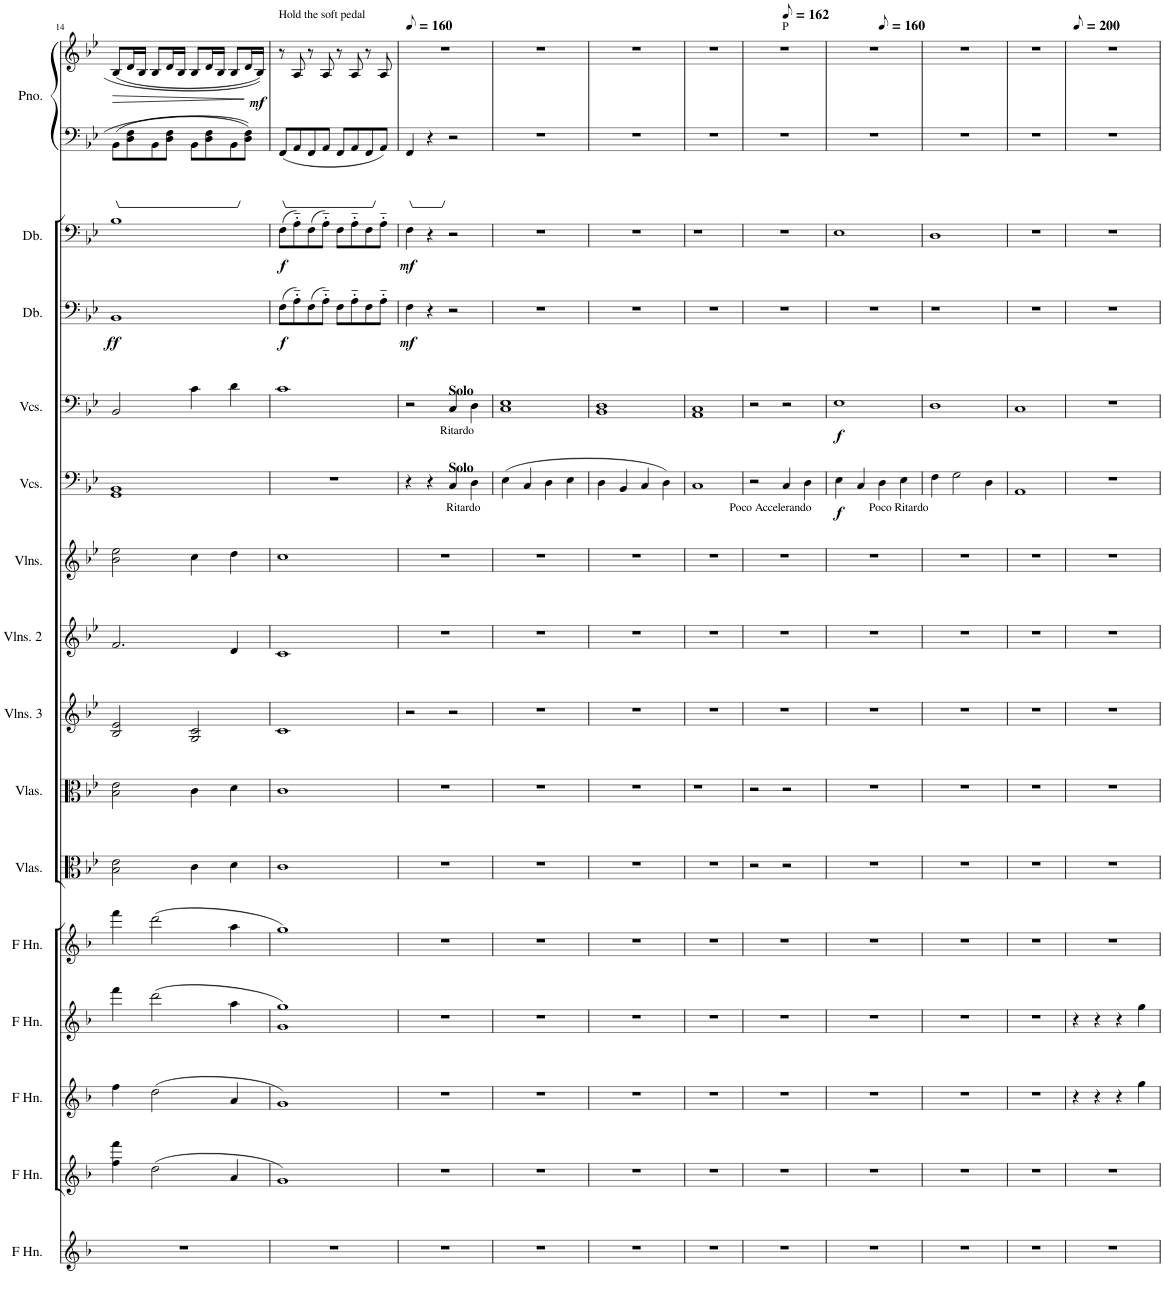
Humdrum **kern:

**kern	**kern	**kern	**kern	**kern	**kern	**kern	**kern	**kern	**kern	**kern	**dynam	**kern	**dynam	**kern	**dynam	**kern	**dynam	**kern	**kern	**dynam
*part15	*part14	*part13	*part12	*part11	*part10	*part9	*part8	*part7	*part6	*part5	*part5	*part4	*part4	*part3	*part3	*part2	*part2	*part1	*part1	*part1
*staff16	*staff15	*staff14	*staff13	*staff12	*staff11	*staff10	*staff9	*staff8	*staff7	*staff6	*staff6	*staff5	*staff5	*staff4	*staff4	*staff3	*staff3	*staff2	*staff1	*staff1/2
*I"Horn in F	*I"Horn in F	*I"Horn in F	*I"Horn in F	*I"Horn in F	*I"Violas	*I"Violas	*I"Violins 3	*I"Violins 2	*I"Violins 1	*I"Violoncello Solo 2	*	*I"Violoncello 1	*	*I"Double Bass	*	*I"Double Bass	*	*I"Piano	*	*
*	*	*	*	*	*I'Vlas.	*I'Vlas.	*I'Vlns. 3	*I'Vlns. 2	*I'Vlns. 1	*I'Vc. 2	*	*I'Vc. 1	*	*I'Db.	*	*I'Db.	*	*I'Pno.	*	*
!!LO:PB:g=z
*clefG2	*clefG2	*clefG2	*clefG2	*clefG2	*clefC3	*clefC3	*clefG2	*clefG2	*clefG2	*clefF4	*	*clefF4	*	*clefF4	*	*clefF4	*	*clefF4	*clefG2	*
*Trd4c7	*Trd4c7	*Trd4c7	*Trd4c7	*Trd4c7	*	*	*	*	*	*	*	*	*	*Trd7c12	*	*Trd7c12	*	*	*	*
*k[b-]	*k[b-]	*k[b-]	*k[b-]	*k[b-]	*k[b-e-]	*k[b-e-]	*k[b-e-]	*k[b-e-]	*k[b-e-]	*k[b-e-]	*	*k[b-e-]	*	*k[b-e-]	*	*k[b-e-]	*	*k[b-e-]	*k[b-e-]	*
*M4/4	*M4/4	*M4/4	*M4/4	*M4/4	*M4/4	*M4/4	*M4/4	*M4/4	*M4/4	*M4/4	*	*M4/4	*	*M4/4	*	*M4/4	*	*M4/4	*M4/4	*
=14	=14	=14	=14	=14	=14	=14	=14	=14	=14	=14	=14	=14	=14	=14	=14	=14	=14	=14	=14	=14
!	!	!	!	!	!	!	!	!	!	!	!	!	!	!	!LO:DY:b	!	!	!	!	!LO:HP:b
1r	4ff\ 4fff\	4ff\	4fff\	4fff\	2B-\ 2e-\	2B-\ 2e-\	2B-/ 2e-/	2.f/	2b-\ 2ee-\	1GG 1BB-	.	2BB-/	.	1BB-	ff	1B-	.	8BB-\L	(8B-/L	>
.	.	.	.	.	.	.	.	.	.	.	.	.	.	.	.	.	.	8D\ 8F\	16d/L	.
.	.	.	.	.	.	.	.	.	.	.	.	.	.	.	.	.	.	.	16B-/JJ	.
.	(2dd\	(2dd\	(2ddd\	(2ddd\	.	.	.	.	.	.	.	.	.	.	.	.	.	8BB-\	8B-/L	.
.	.	.	.	.	.	.	.	.	.	.	.	.	.	.	.	.	.	8D\ 8F\J	16d/L	.
.	.	.	.	.	.	.	.	.	.	.	.	.	.	.	.	.	.	.	16B-/JJ	.
.	.	.	.	.	4c\	4c\	2G/ 2c/	.	4cc\	.	.	4c\	.	.	.	.	.	8BB-\L	8B-/L	.
.	.	.	.	.	.	.	.	.	.	.	.	.	.	.	.	.	.	8D\ 8F\	16d/L	.
.	.	.	.	.	.	.	.	.	.	.	.	.	.	.	.	.	.	.	16B-/JJ	.
.	4a/	4a/	4aa\	4aa\	4d\	4d\	.	4d/	4dd\	.	.	4d\	.	.	.	.	.	8BB-\	8B-/L	.
.	.	.	.	.	.	.	.	.	.	.	.	.	.	.	.	.	.	8D\ 8F\J	16d/L	.
!	!	!	!	!	!	!	!	!	!	!	!	!	!	!	!	!	!	!	!	!LO:DY:b
.	.	.	.	.	.	.	.	.	.	.	.	.	.	.	.	.	.	.	16B-/JJ)	mf
.	.	.	.	.	.	.	.	.	.	.	.	.	.	.	.	.	.	.	.	]
=15	=15	=15	=15	=15	=15	=15	=15	=15	=15	=15	=15	=15	=15	=15	=15	=15	=15	=15	=15	=15
*	*	*	*^	*	*	*	*	*	*	*	*	*	*	*	*	*	*	*	*	*
!	!	!	!	!	!	!	!	!	!	!	!	!	!	!	!	!	!	!	!	!LO:TX:a:t=Hold the soft pedal	!
!	!	!	!	!	!	!	!	!	!	!	!	!	!	!	!	!LO:DY:b	!	!LO:DY:b	!	!	!
1r	1g)	1g)	1gg)	1g	1gg)	1c	1c	1c	1c	1cc	1r	.	1c	.	(8F\L	f	(8F\L	f	8FF/L	8r	.
.	.	.	.	.	.	.	.	.	.	.	.	.	.	.	8A'~\)	.	8A'~\)	.	8AA/	8A/	.
.	.	.	.	.	.	.	.	.	.	.	.	.	.	.	(8F\	.	(8F\	.	8FF/	8r	.
.	.	.	.	.	.	.	.	.	.	.	.	.	.	.	8A'~\J)	.	8A'~\J)	.	8AA/J	8A/	.
.	.	.	.	.	.	.	.	.	.	.	.	.	.	.	8F\L	.	8F\L	.	8FF/L	8r	.
.	.	.	.	.	.	.	.	.	.	.	.	.	.	.	8A'~\	.	8A'~\	.	8AA/	8A/	.
.	.	.	.	.	.	.	.	.	.	.	.	.	.	.	8F\	.	8F\	.	8FF/	8r	.
.	.	.	.	.	.	.	.	.	.	.	.	.	.	.	8A'~\J	.	8A'~\J	.	8AA/J	8A/	.
*	*	*	*v	*v	*	*	*	*	*	*	*	*	*	*	*	*	*	*	*	*	*
=16	=16	=16	=16	=16	=16	=16	=16	=16	=16	=16	=16	=16	=16	=16	=16	=16	=16	=16	=16	=16
*	*	*	*	*	*	*	*	*	*	*	*	*	*	*	*	*	*	*	*MM80	*
!	!	!	!	!	!	!	!	!	!	!	!	!	!	!	!LO:DY:b	!	!LO:DY:b	!	!	!
1r	1r	1r	1r	1r	1r	1r	2r	1r	1r	4r	.	2r	.	4F\	mf	4F\	mf	4FF/	1r	.
.	.	.	.	.	.	.	.	.	.	4r	.	.	.	4r	.	4r	.	4r	.	.
!	!	!	!	!	!	!	!	!	!	!	!	!LO:TX:b:t=Ritardo	!	!	!	!	!	!	!	!
!	!	!	!	!	!	!	!	!	!	!	!	!LO:TX:a:B:t=Solo	!	!	!	!	!	!	!	!
!	!	!	!	!	!	!	!	!	!	!LO:TX:b:t=Ritardo	!	!	!	!	!	!	!	!	!	!
!	!	!	!	!	!	!	!	!	!	!LO:TX:a:B:t=Solo	!	!	!	!	!	!	!	!	!	!
.	.	.	.	.	.	.	2r	.	.	4C/	.	4C/	.	2r	.	2r	.	2r	.	.
.	.	.	.	.	.	.	.	.	.	4D\	.	4D\	.	.	.	.	.	.	.	.
=17	=17	=17	=17	=17	=17	=17	=17	=17	=17	=17	=17	=17	=17	=17	=17	=17	=17	=17	=17	=17
1r	1r	1r	1r	1r	1r	1r	1r	1r	1r	(4E-\	.	1C 1E-	.	1r	.	1r	.	1r	1r	.
.	.	.	.	.	.	.	.	.	.	4C/	.	.	.	.	.	.	.	.	.	.
.	.	.	.	.	.	.	.	.	.	4D\	.	.	.	.	.	.	.	.	.	.
.	.	.	.	.	.	.	.	.	.	4E-\	.	.	.	.	.	.	.	.	.	.
=18	=18	=18	=18	=18	=18	=18	=18	=18	=18	=18	=18	=18	=18	=18	=18	=18	=18	=18	=18	=18
1r	1r	1r	1r	1r	1r	1r	1r	1r	1r	4D\	.	1BB- 1D	.	1r	.	1r	.	1r	1r	.
.	.	.	.	.	.	.	.	.	.	4BB-/	.	.	.	.	.	.	.	.	.	.
.	.	.	.	.	.	.	.	.	.	4C/	.	.	.	.	.	.	.	.	.	.
.	.	.	.	.	.	.	.	.	.	4D\)	.	.	.	.	.	.	.	.	.	.
=19	=19	=19	=19	=19	=19	=19	=19	=19	=19	=19	=19	=19	=19	=19	=19	=19	=19	=19	=19	=19
1r	1r	1r	1r	1r	1r	1r	1r	1r	1r	1C	.	1AA 1C	.	1r	.	1r	.	1r	1r	.
=20	=20	=20	=20	=20	=20	=20	=20	=20	=20	=20	=20	=20	=20	=20	=20	=20	=20	=20	=20	=20
*	*	*	*	*	*	*	*	*	*	*	*	*	*	*	*	*	*	*	*^	*
1r	1r	1r	1r	1r	2r	2r	1r	1r	1r	2r	.	2r	.	1r	.	1r	.	1r	1r	2ryy	.
*	*	*	*	*	*	*	*	*	*	*	*	*	*	*	*	*	*	*	*MM81	*	*
!	!	!	!	!	!	!	!	!	!	!	!	!	!	!	!	!	!	!	!	!LO:TX:a:t=P	!
!	!	!	!	!	!	!	!	!	!	!LO:TX:b:t=Poco Accelerando	!	!	!	!	!	!	!	!	!	!	!
.	.	.	.	.	2r	2r	.	.	.	4C/	.	2r	.	.	.	.	.	.	.	2ryy	.
.	.	.	.	.	.	.	.	.	.	4D\	.	.	.	.	.	.	.	.	.	.	.
=21	=21	=21	=21	=21	=21	=21	=21	=21	=21	=21	=21	=21	=21	=21	=21	=21	=21	=21	=21	=21	=21
!	!	!	!	!	!	!	!	!	!	!	!LO:DY:b	!	!LO:DY:b	!	!	!	!	!	!	!	!
1r	1r	1r	1r	1r	1r	1r	1r	1r	1r	4E-\	f	1E-	f	1r	.	1E-	.	1r	1r	2ryy	.
.	.	.	.	.	.	.	.	.	.	4C/	.	.	.	.	.	.	.	.	.	.	.
*	*	*	*	*	*	*	*	*	*	*	*	*	*	*	*	*	*	*	*MM80	*	*
!	!	!	!	!	!	!	!	!	!	!LO:TX:b:t=Poco Ritardo	!	!	!	!	!	!	!	!	!	!	!
.	.	.	.	.	.	.	.	.	.	4D\	.	.	.	.	.	.	.	.	.	2ryy	.
.	.	.	.	.	.	.	.	.	.	4E-\	.	.	.	.	.	.	.	.	.	.	.
*	*	*	*	*	*	*	*	*	*	*	*	*	*	*	*	*	*	*	*v	*v	*
=22	=22	=22	=22	=22	=22	=22	=22	=22	=22	=22	=22	=22	=22	=22	=22	=22	=22	=22	=22	=22
1r	1r	1r	1r	1r	1r	1r	1r	1r	1r	4F\	.	1D	.	1r	.	1D	.	1r	1r	.
.	.	.	.	.	.	.	.	.	.	2G\	.	.	.	.	.	.	.	.	.	.
.	.	.	.	.	.	.	.	.	.	4D\	.	.	.	.	.	.	.	.	.	.
=23	=23	=23	=23	=23	=23	=23	=23	=23	=23	=23	=23	=23	=23	=23	=23	=23	=23	=23	=23	=23
1r	1r	1r	1r	1r	1r	1r	1r	1r	1r	1AA	.	1C	.	1r	.	1r	.	1r	1r	.
=24	=24	=24	=24	=24	=24	=24	=24	=24	=24	=24	=24	=24	=24	=24	=24	=24	=24	=24	=24	=24
*	*	*	*	*	*	*	*	*	*	*	*	*	*	*	*	*	*	*	*MM100	*
1r	1r	4r	4r	1r	1r	1r	1r	1r	1r	1r	.	1r	.	1r	.	1r	.	1r	1r	.
.	.	4r	4r	.	.	.	.	.	.	.	.	.	.	.	.	.	.	.	.	.
.	.	4r	4r	.	.	.	.	.	.	.	.	.	.	.	.	.	.	.	.	.
.	.	4gg\	4gg\	.	.	.	.	.	.	.	.	.	.	.	.	.	.	.	.	.
=	=	=	=	=	=	=	=	=	=	=	=	=	=	=	=	=	=	=	=	=
*-	*-	*-	*-	*-	*-	*-	*-	*-	*-	*-	*-	*-	*-	*-	*-	*-	*-	*-	*-	*-
